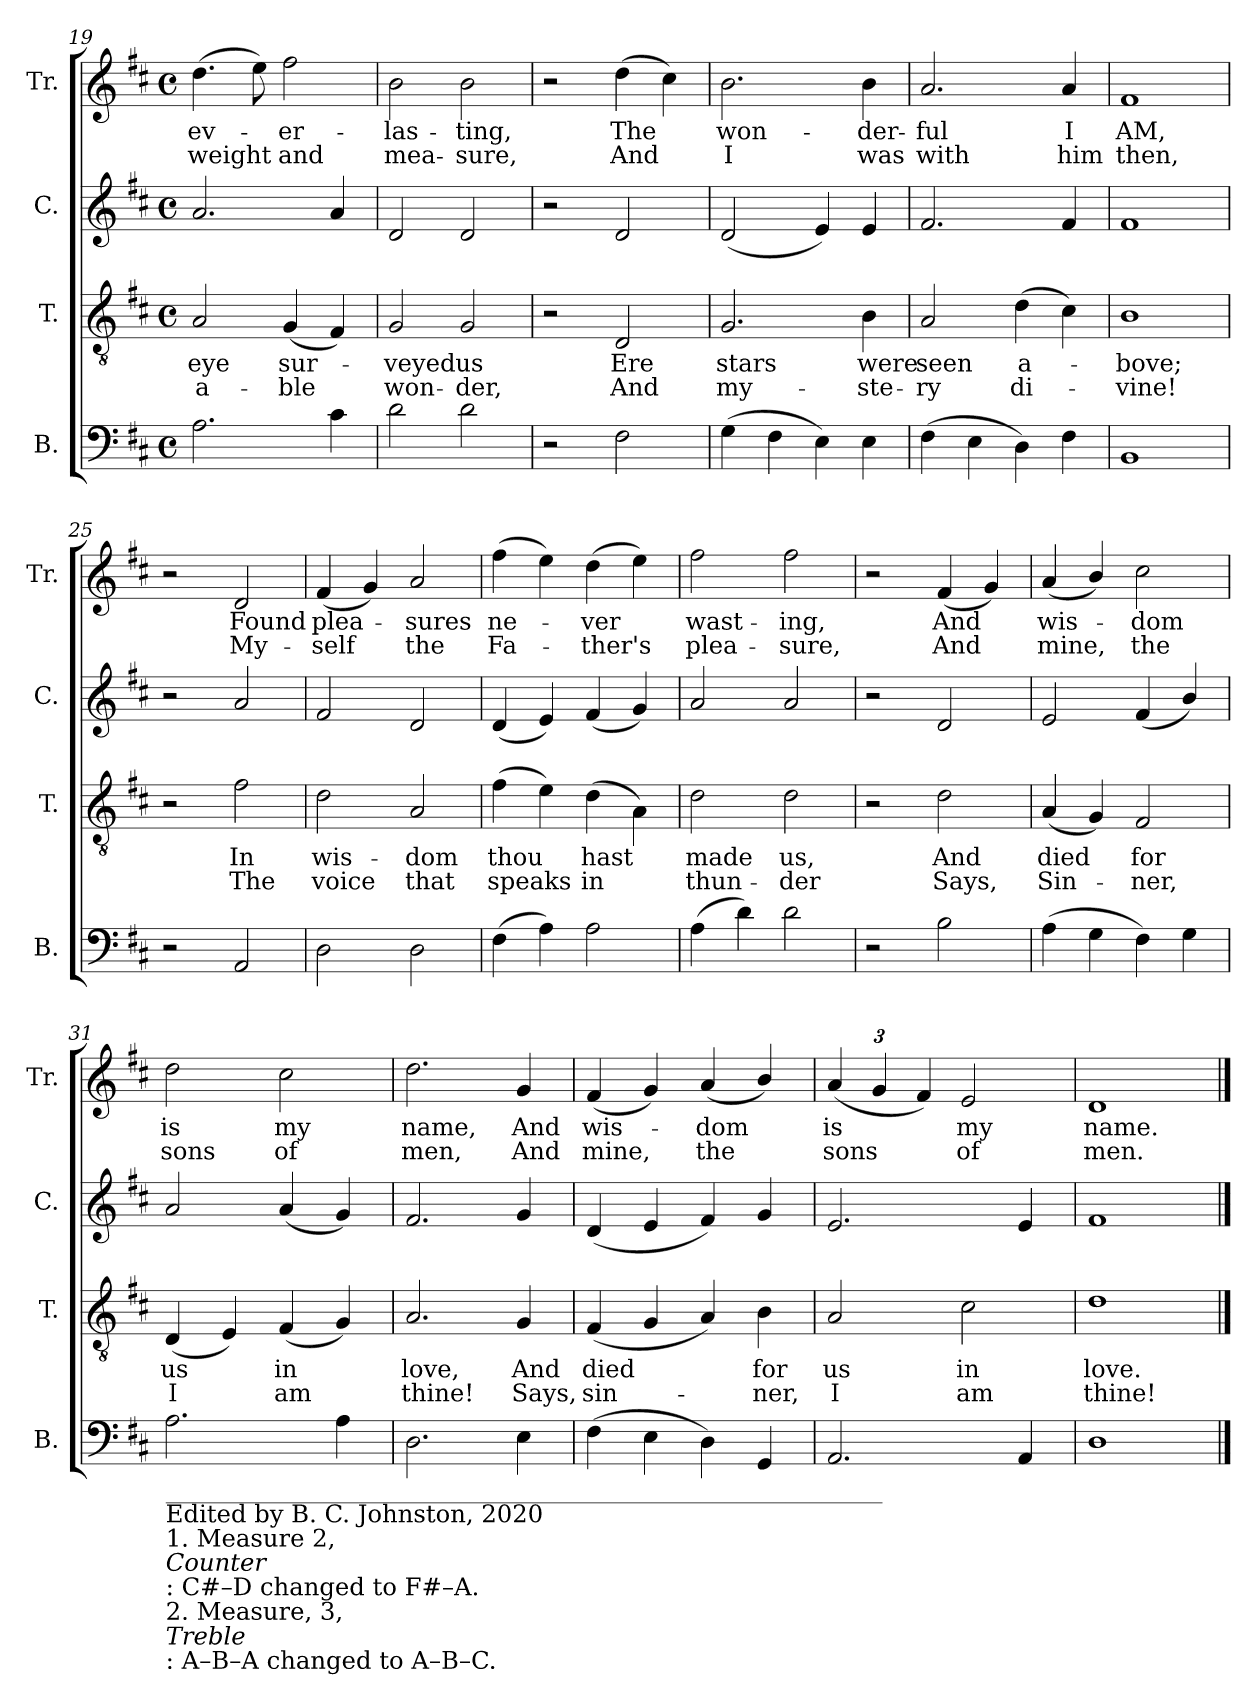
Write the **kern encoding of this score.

**kern	**kern	**text	**text	**kern	**kern	**text	**text
*part4	*part3	*part3	*part3	*part2	*part1	*part1	*part1
*staff4	*staff3	*staff3	*staff3	*staff2	*staff1	*staff1	*staff1
*I"B.	*I"T.	*	*	*I"C.	*I"Tr.	*	*
*I'B.	*I'T.	*	*	*I'C.	*I'Tr.	*	*
*clefF4	*clefGv2	*	*	*clefG2	*clefG2	*	*
*k[f#c#]	*k[f#c#]	*	*	*k[f#c#]	*k[f#c#]	*	*
*M4/4	*M4/4	*	*	*M4/4	*M4/4	*	*
*met(c)	*met(c)	*	*	*met(c)	*met(c)	*	*
=19	=19	=19	=19	=19	=19	=19	=19
!	!	!LO:LY:b	!LO:LY:b	!	!	!LO:LY:b	!LO:LY:b
2.A\	2A/	eye	-a-	2.a/	(>4.dd\	ev-	weight
.	.	.	.	.	8ee\)	.	.
!	!	!LO:LY:b	!LO:LY:b	!	!	!LO:LY:b	!LO:LY:b
.	(<4G/	sur-	-ble	.	2ff#\	-er-	and
4c#\	4F#/)	.	.	4a/	.	.	.
=20	=20	=20	=20	=20	=20	=20	=20
!	!	!LO:LY:b	!LO:LY:b	!	!	!LO:LY:b	!LO:LY:b
2d\	2G/	-veyed	won-	2d/	2b\	-las-	mea-
!	!	!LO:LY:b	!LO:LY:b	!	!	!LO:LY:b	!LO:LY:b
2d\	2G/	us	-der,	2d/	2b\	-ting,	-sure,
=21	=21	=21	=21	=21	=21	=21	=21
2r	2r	.	.	2r	2r	.	.
!	!	!LO:LY:b	!LO:LY:b	!	!	!LO:LY:b	!LO:LY:b
2F#\	2D/	Ere	And	2d/	(>4dd\	The	And
.	.	.	.	.	4cc#\)	.	.
=22	=22	=22	=22	=22	=22	=22	=22
!	!	!LO:LY:b	!LO:LY:b	!	!	!LO:LY:b	!LO:LY:b
(>4G\	2.G/	stars	my-	(<2d/	2.b\	won-	I
4F#\	.	.	.	.	.	.	.
4E\)	.	.	.	4e/)	.	.	.
!	!	!LO:LY:b	!LO:LY:b	!	!	!LO:LY:b	!LO:LY:b
4E\	4B\	were	-ste-	4e/	4b\	-der-	was
=23	=23	=23	=23	=23	=23	=23	=23
!	!	!LO:LY:b	!LO:LY:b	!	!	!LO:LY:b	!LO:LY:b
(>4F#\	2A/	seen	-ry	2.f#/	2.a/	-ful	with
4E\	.	.	.	.	.	.	.
!	!	!LO:LY:b	!LO:LY:b	!	!	!	!
4D\)	(>4d\	a-	di-	.	.	.	.
!	!	!	!	!	!	!LO:LY:b	!LO:LY:b
4F#\	4c#\)	.	.	4f#/	4a/	I	him
=24	=24	=24	=24	=24	=24	=24	=24
!	!	!LO:LY:b	!LO:LY:b	!	!	!LO:LY:b	!LO:LY:b
1BB	1B	-bove;	-vine!	1f#	1f#	AM,	then,
=25	=25	=25	=25	=25	=25	=25	=25
2r	2r	.	.	2r	2r	.	.
!	!	!LO:LY:b	!LO:LY:b	!	!	!LO:LY:b	!LO:LY:b
2AA/	2f#\	In	The	2a/	2d/	Found	My-
=26	=26	=26	=26	=26	=26	=26	=26
!	!	!LO:LY:b	!LO:LY:b	!	!	!LO:LY:b	!LO:LY:b
2D\	2d\	wis-	voice	2f#/	(<4f#/	plea-	-self
.	.	.	.	.	4g/)	.	.
!	!	!LO:LY:b	!LO:LY:b	!	!	!LO:LY:b	!LO:LY:b
2D\	2A/	-dom	that	2d/	2a/	-sures	the
!!LO:LB:g=z
=27	=27	=27	=27	=27	=27	=27	=27
!	!	!LO:LY:b	!LO:LY:b	!	!	!LO:LY:b	!LO:LY:b
(>4F#\	(>4f#\	thou	speaks	(<4d/	(>4ff#\	ne-	Fa-
4A\)	4e\)	.	.	4e/)	4ee\)	.	.
!	!	!LO:LY:b	!LO:LY:b	!	!	!LO:LY:b	!LO:LY:b
2A\	(>4d\	hast	in	(<4f#/	(>4dd\	-ver	-ther's
.	4A\)	.	.	4g/)	4ee\)	.	.
=28	=28	=28	=28	=28	=28	=28	=28
!	!	!LO:LY:b	!LO:LY:b	!	!	!LO:LY:b	!LO:LY:b
(>4A\	2d\	made	thun-	2a/	2ff#\	wast-	plea-
4d\)	.	.	.	.	.	.	.
!	!	!LO:LY:b	!LO:LY:b	!	!	!LO:LY:b	!LO:LY:b
2d\	2d\	us,	-der	2a/	2ff#\	-ing,	-sure,
=29	=29	=29	=29	=29	=29	=29	=29
2r	2r	.	.	2r	2r	.	.
!	!	!LO:LY:b	!LO:LY:b	!	!	!LO:LY:b	!LO:LY:b
2B\	2d\	And	Says,	2d/	(<4f#/	And	And
.	.	.	.	.	4g/)	.	.
=30	=30	=30	=30	=30	=30	=30	=30
!	!	!LO:LY:b	!LO:LY:b	!	!	!LO:LY:b	!LO:LY:b
(>4A\	(<4A/	died	Sin-	2e/	(<4a/	wis-	mine,
4G\	4G/)	.	.	.	4b/)	.	.
!	!	!LO:LY:b	!LO:LY:b	!	!	!LO:LY:b	!LO:LY:b
4F#\)	2F#/	for	-ner,	(<4f#/	2cc#\	-dom	the
4G\	.	.	.	4b/)	.	.	.
=31	=31	=31	=31	=31	=31	=31	=31
!LO:TX:b:t=___________________________________________________________	!	!	!	!	!	!	!
!LO:TX:b:t=Edited by B. C. Johnston, 2020	!	!	!	!	!	!	!
!LO:TX:b:t=1. Measure 2,	!	!	!	!	!	!	!
!LO:TX:b:i:t=Counter	!	!	!	!	!	!	!
!LO:TX:b:t=&colon; C#–D changed to F#–A.	!	!	!	!	!	!	!
!LO:TX:b:t=2. Measure, 3,	!	!	!	!	!	!	!
!LO:TX:b:i:t=Treble	!	!	!	!	!	!	!
!LO:TX:b:t=&colon; A–B–A changed to A–B–C.	!	!	!	!	!	!	!
!	!	!LO:LY:b	!LO:LY:b	!	!	!LO:LY:b	!LO:LY:b
2.A\	(<4D/	us	I	2a/	2dd\	is	sons
.	4E/)	.	.	.	.	.	.
!	!	!LO:LY:b	!LO:LY:b	!	!	!LO:LY:b	!LO:LY:b
.	(<4F#/	in	am	(<4a/	2cc#\	my	of
4A\	4G/)	.	.	4g/)	.	.	.
=32	=32	=32	=32	=32	=32	=32	=32
!	!	!LO:LY:b	!LO:LY:b	!	!	!LO:LY:b	!LO:LY:b
2.D\	2.A/	love,	thine!	2.f#/	2.dd\	name,	men,
!	!	!LO:LY:b	!LO:LY:b	!	!	!LO:LY:b	!LO:LY:b
4E\	4G/	And	Says,	4g/	4g/	And	And
=33	=33	=33	=33	=33	=33	=33	=33
!	!	!LO:LY:b	!LO:LY:b	!	!	!LO:LY:b	!LO:LY:b
(>4F#\	(<4F#/	died	sin-	(<4d/	(<4f#/	wis-	mine,
4E\	4G/	.	.	4e/	4g/)	.	.
!	!	!	!	!	!	!LO:LY:b	!LO:LY:b
4D\)	4A/)	.	.	4f#/)	(<4a/	-dom	the
!	!	!LO:LY:b	!LO:LY:b	!	!	!	!
4GG/	4B\	for	-ner,	4g/	4b/)	.	.
=34	=34	=34	=34	=34	=34	=34	=34
!	!	!LO:LY:b	!LO:LY:b	!	!	!	!
*	*	*	*	*	*Xbrackettup	*	*
!	!	!	!	!	!	!LO:LY:b	!LO:LY:b
2.AA/	2A/	us	I	2.e/	(<6a/	is	sons
.	.	.	.	.	6g/	.	.
.	.	.	.	.	6f#/)	.	.
!	!	!LO:LY:b	!LO:LY:b	!	!	!LO:LY:b	!LO:LY:b
.	2c#\	in	am	.	2e/	my	of
4AA/	.	.	.	4e/	.	.	.
=35	=35	=35	=35	=35	=35	=35	=35
!	!	!LO:LY:b	!LO:LY:b	!	!	!LO:LY:b	!LO:LY:b
1D	1d	love.	thine!	1f#	1d	name.	men.
==	==	==	==	==	==	==	==
*-	*-	*-	*-	*-	*-	*-	*-
